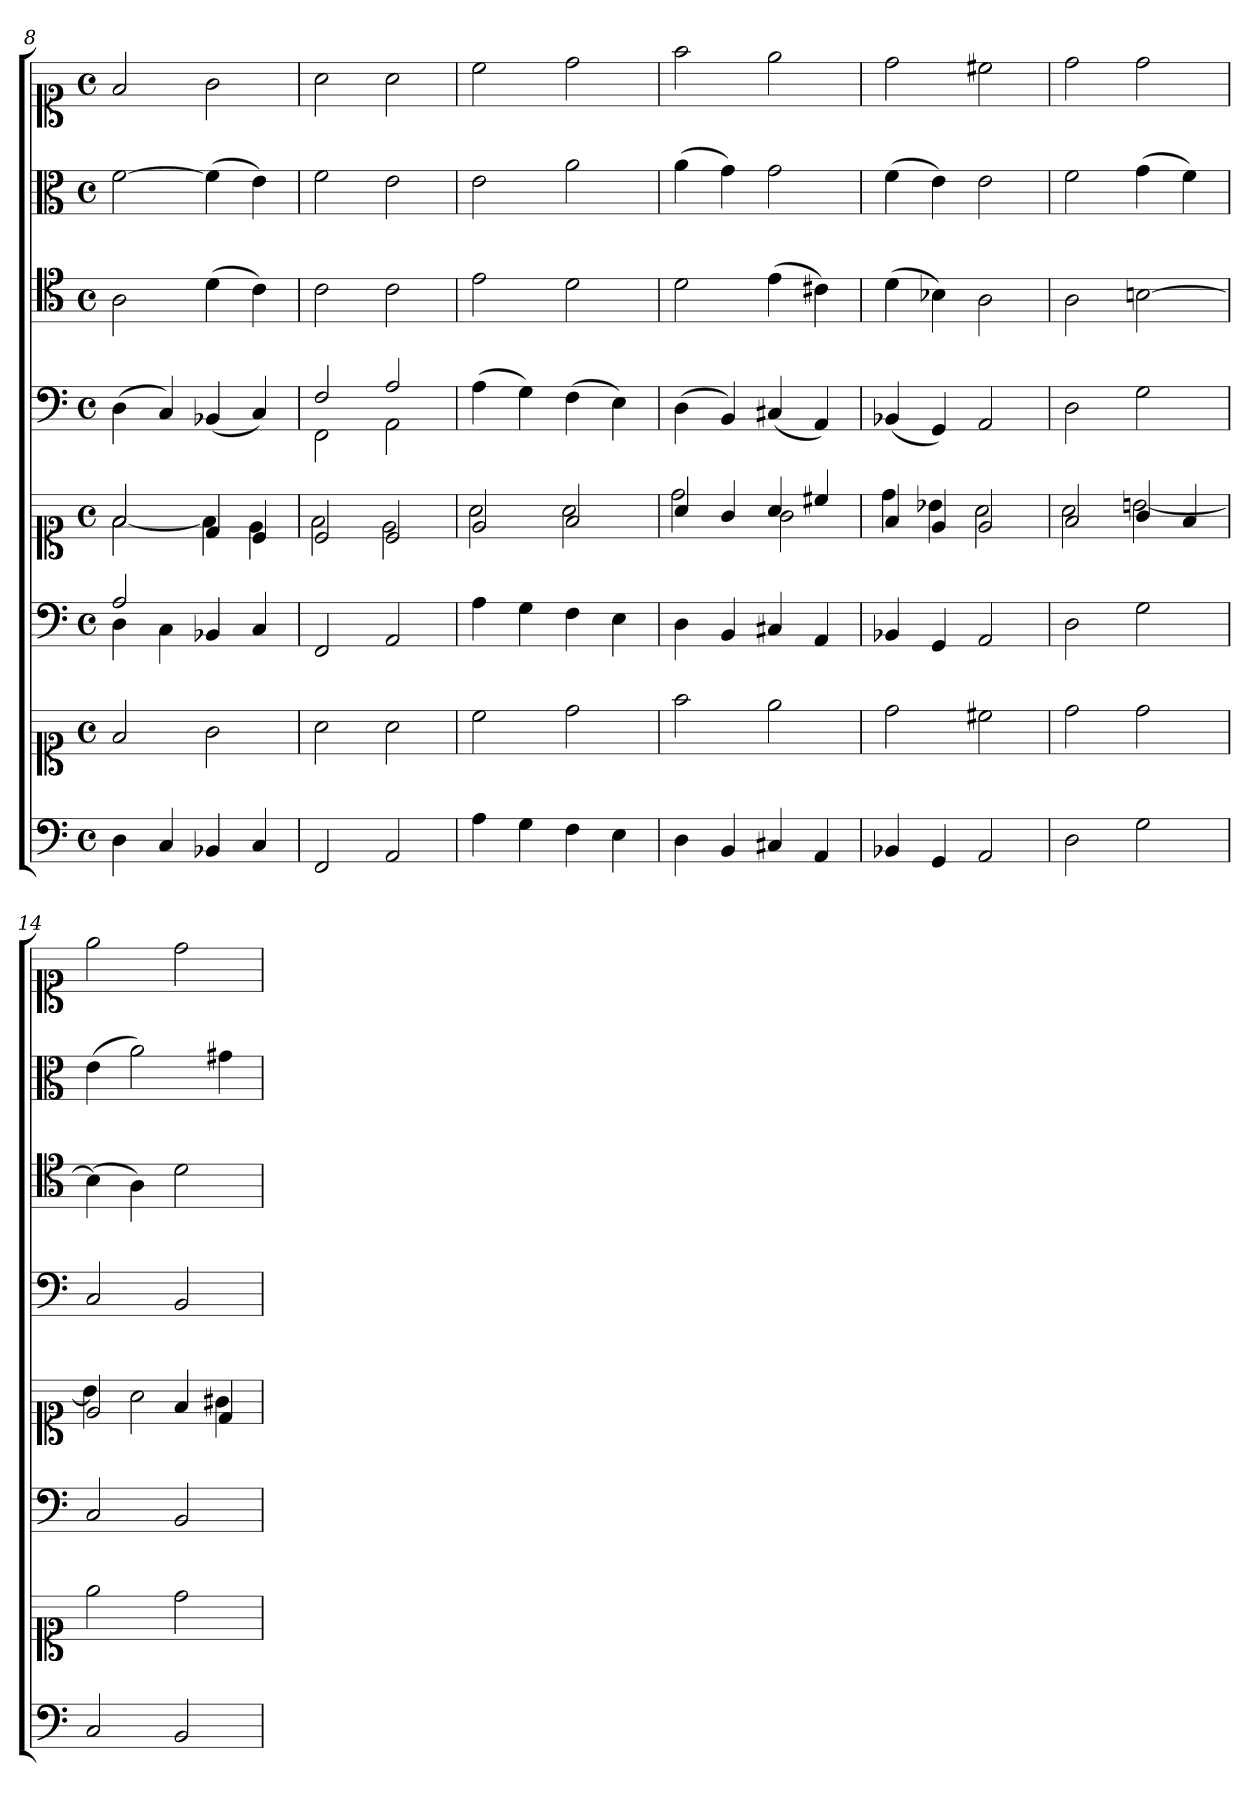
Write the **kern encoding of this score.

**kern	**kern	**kern	**kern	**kern	**kern	**kern	**kern
*part6	*part6	*part5	*part5	*part4	*part3	*part2	*part1
*staff8	*staff7	*staff6	*staff5	*staff4	*staff3	*staff2	*staff1
*clefF4	*clefC1	*clefF4	*clefC1	*clefF4	*clefC4	*clefC3	*clefC1
*k[]	*k[]	*k[]	*k[]	*k[]	*k[]	*k[]	*k[]
*M4/4	*M4/4	*M4/4	*M4/4	*M4/4	*M4/4	*M4/4	*M4/4
*met(c)	*met(c)	*met(c)	*met(c)	*met(c)	*met(c)	*met(c)	*met(c)
=8	=8	=8	=8	=8	=8	=8	=8
*	*	*^	*^	*	*	*	*
4D	2f	2A	4D	2f	[2f	(4D	2A	[2f	2f
4C	.	.	4C	.	.	4C)	.	.	.
4BB-X	2g	4ryy	4BB-X	4d	4f]	(4BB-X	(4d	(4f]	2g
4C	.	4ryy	4C	4c	4e	4C)	4c)	4e)	.
*	*	*v	*v	*	*	*	*	*	*
=9	=9	=9	=9	=9	=9	=9	=9	=9
*	*	*	*	*	*^	*	*	*
2FF	2a	2FF	2c	2f	2F	2FF	2c	2f	2a
2AA	2a	2AA	2c	2e	2A	2AA	2c	2e	2a
*	*	*	*	*	*v	*v	*	*	*
=10	=10	=10	=10	=10	=10	=10	=10	=10
4A	2cc	4A	2e	2a	(4A	2e	2e	2cc
4G	.	4G	.	.	4G)	.	.	.
4F	2dd	4F	2f	2a	(4F	2d	2a	2dd
4E	.	4E	.	.	4E)	.	.	.
=11	=11	=11	=11	=11	=11	=11	=11	=11
4D	2ff	4D	4a	2dd	(4D	2d	(4a	2ff
4BB	.	4BB	4g	.	4BB)	.	4g)	.
4C#X	2ee	4C#X	4a	2g	(4C#X	(4e	2g	2ee
4AA	.	4AA	4cc#X	.	4AA)	4c#X)	.	.
=12	=12	=12	=12	=12	=12	=12	=12	=12
4BB-X	2dd	4BB-X	4f	4dd	(4BB-X	(4d	(4f	2dd
4GG	.	4GG	4e	4b-X	4GG)	4B-X)	4e)	.
2AA	2cc#X	2AA	2e	2a	2AA	2A	2e	2cc#X
=13	=13	=13	=13	=13	=13	=13	=13	=13
2D	2dd	2D	2f	2a	2D	2A	2f	2dd
2G	2dd	2G	4g	[2bn	2G	[2Bn	(4g	2dd
.	.	.	4f	.	.	.	4f)	.
=14	=14	=14	=14	=14	=14	=14	=14	=14
2C	2ee	2C	2e	4b]	2C	(4B]	(4e	2ee
.	.	.	.	2a	.	4A)	2a)	.
2BB	2dd	2BB	4f	.	2BB	2d	.	2dd
.	.	.	4d	4g#X	.	.	4g#X	.
*	*	*	*v	*v	*	*	*	*
=	=	=	=	=	=	=	=
*-	*-	*-	*-	*-	*-	*-	*-
